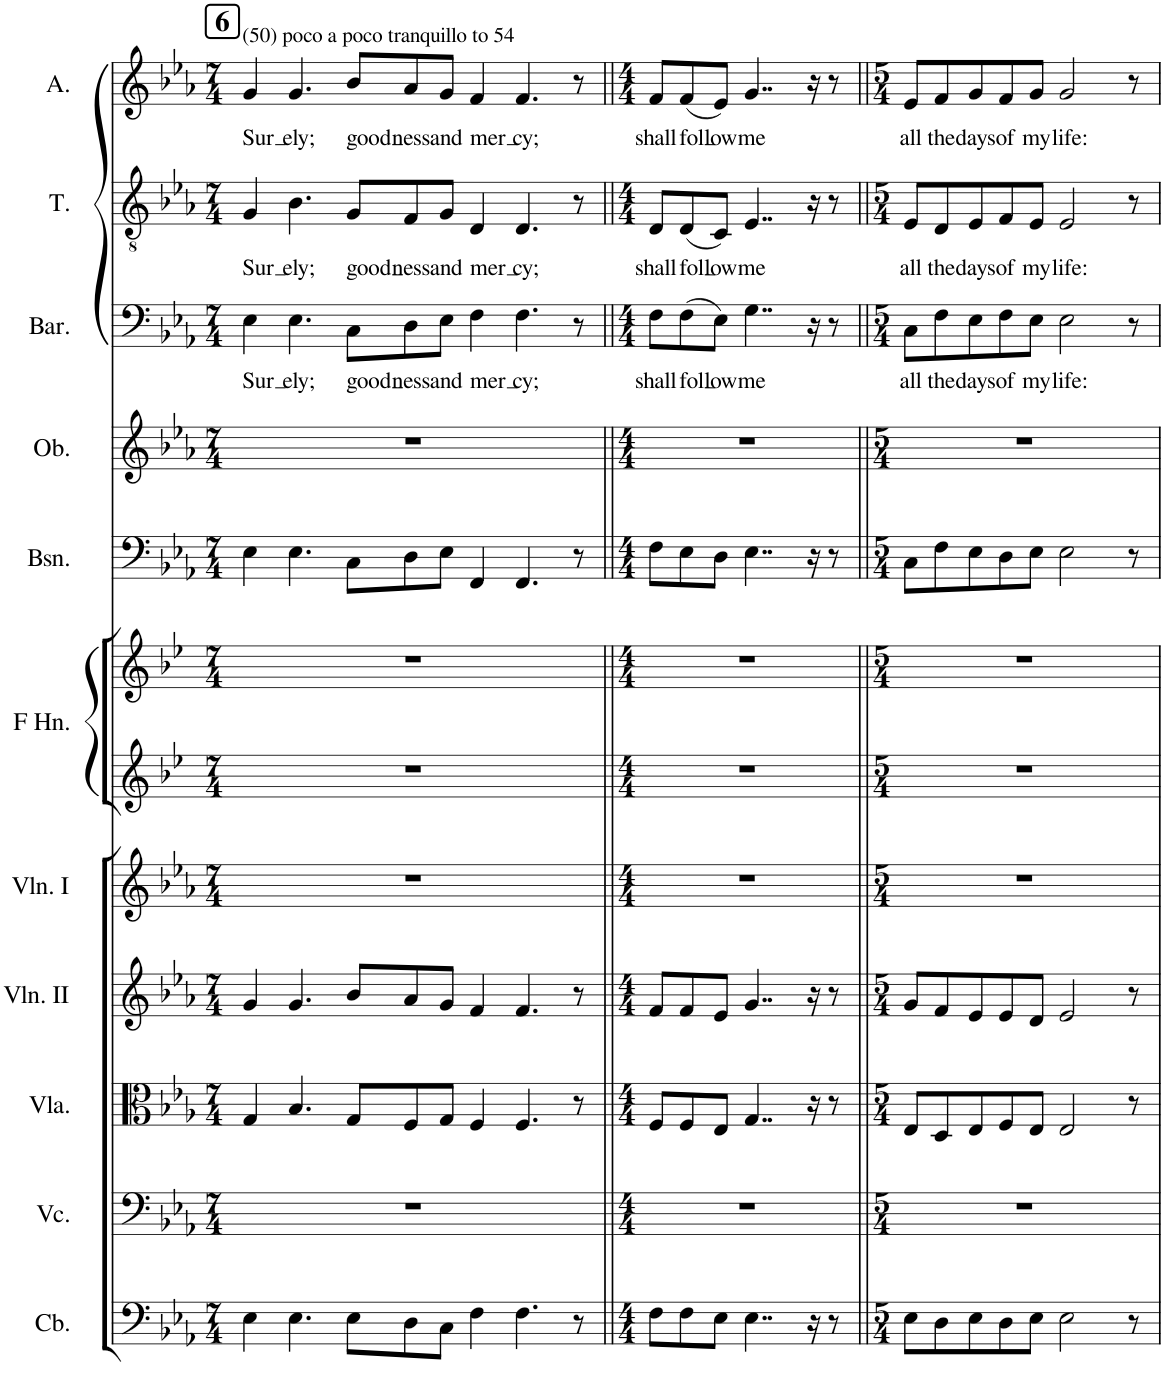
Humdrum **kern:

**kern	**kern	**kern	**kern	**kern	**kern	**kern	**kern	**kern	**kern	**text	**kern	**text	**kern	**text
*part11	*part10	*part9	*part8	*part7	*part6	*part6	*part5	*part4	*part3	*part3	*part2	*part2	*part1	*part1
*staff12	*staff11	*staff10	*staff9	*staff8	*staff7	*staff6	*staff5	*staff4	*staff3	*staff3	*staff2	*staff2	*staff1	*staff1
*I"Contrabasses	*I"Violoncellos	*I"Violas	*I"Violins II	*I"Violins I	*I"Horns in F	*	*I"Bassoons	*I"Oboes	*I"Baritone	*	*I"Tenor	*	*I"Alto	*
*I'Cb.	*I'Vc.	*I'Vla.	*I'Vln. II	*I'Vln. I	*	*	*I'Bsn.	*I'Ob.	*I'Bar.	*	*I'T.	*	*I'A.	*
!!LO:PB:g=z
*clefF4	*clefF4	*clefC3	*clefG2	*clefG2	*clefG2	*clefG2	*clefF4	*clefG2	*clefF4	*	*clefGv2	*	*clefG2	*
*Trd7c12	*	*	*	*	*Trd4c7	*Trd4c7	*	*	*	*	*	*	*	*
*k[b-e-a-]	*k[b-e-a-]	*k[b-e-a-]	*k[b-e-a-]	*k[b-e-a-]	*k[b-e-]	*k[b-e-]	*k[b-e-a-]	*k[b-e-a-]	*k[b-e-a-]	*	*k[b-e-a-]	*	*k[b-e-a-]	*
*M7/4	*M7/4	*M7/4	*M7/4	*M7/4	*M7/4	*M7/4	*M7/4	*M7/4	*M7/4	*	*M7/4	*	*M7/4	*
!!LO:REH:place=s1:a:B:cj:fs=14:t=6
=50	=50	=50	=50	=50	=50	=50	=50	=50	=50	=50	=50	=50	=50	=50
!	!	!	!	!	!	!	!	!	!	!	!	!	!LO:TX:a:t=(50) poco a poco tranquillo to 54	!
!	!	!	!	!	!	!	!	!	!	!LO:LY:b	!	!LO:LY:b	!	!LO:LY:b
4E-\	1..r	4G/	4g/	1..r	1..r	1..r	4E-\	1..r	4E-\	Sur	4G/	Sur	4g/	Sur
!	!	!	!	!	!	!	!	!	!	!LO:LY:b	!	!LO:LY:b	!	!LO:LY:b
4.E-\	.	4.B-/	4.g/	.	.	.	4.E-\	.	4.E-\	ely;	4.B-\	ely;	4.g/	ely;
!	!	!	!	!	!	!	!	!	!	!LO:LY:b	!	!LO:LY:b	!	!LO:LY:b
8E-\L	.	8G/L	8b-/L	.	.	.	8C\L	.	8C\L	good	8G/L	good	8b-/L	good
!	!	!	!	!	!	!	!	!	!	!LO:LY:b	!	!LO:LY:b	!	!LO:LY:b
8D\	.	8F/	8a-/	.	.	.	8D\	.	8D\	ness	8F/	ness	8a-/	ness
!	!	!	!	!	!	!	!	!	!	!LO:LY:b	!	!LO:LY:b	!	!LO:LY:b
8C\J	.	8G/J	8g/J	.	.	.	8E-\J	.	8E-\J	and	8G/J	and	8g/J	and
!	!	!	!	!	!	!	!	!	!	!LO:LY:b	!	!LO:LY:b	!	!LO:LY:b
4F\	.	4F/	4f/	.	.	.	4FF/	.	4F\	mer	4D/	mer	4f/	mer
!	!	!	!	!	!	!	!	!	!	!LO:LY:b	!	!LO:LY:b	!	!LO:LY:b
4.F\	.	4.F/	4.f/	.	.	.	4.FF/	.	4.F\	cy;	4.D/	cy;	4.f/	cy;
8r	.	8r	8r	.	.	.	8r	.	8r	.	8r	.	8r	.
=51||	=51||	=51||	=51||	=51||	=51||	=51||	=51||	=51||	=51||	=51||	=51||	=51||	=51||	=51||
*M4/4	*M4/4	*M4/4	*M4/4	*M4/4	*M4/4	*M4/4	*M4/4	*M4/4	*M4/4	*	*M4/4	*	*M4/4	*
!	!	!	!	!	!	!	!	!	!	!LO:LY:b	!	!LO:LY:b	!	!LO:LY:b
8F\L	1r	8F/L	8f/L	1r	1r	1r	8F\L	1r	8F\L	shall	8D/L	shall	8f/L	shall
!	!	!	!	!	!	!	!	!	!	!LO:LY:b	!	!LO:LY:b	!	!LO:LY:b
8F\	.	8F/	8f/	.	.	.	8E-\	.	(8F\	fol	(8D/	fol	(8f/	fol
!	!	!	!	!	!	!	!	!	!	!LO:LY:b	!	!LO:LY:b	!	!LO:LY:b
8E-\J	.	8E-/J	8e-/J	.	.	.	8D\J	.	8E-\J)	low	8C/J)	low	8e-/J)	low
!	!	!	!	!	!	!	!	!	!	!LO:LY:b	!	!LO:LY:b	!	!LO:LY:b
4..E-\	.	4..G/	4..g/	.	.	.	4..E-\	.	4..G\	me	4..E-/	me	4..g/	me
16r	.	16r	16r	.	.	.	16r	.	16r	.	16r	.	16r	.
8r	.	8r	8r	.	.	.	8r	.	8r	.	8r	.	8r	.
=52||	=52||	=52||	=52||	=52||	=52||	=52||	=52||	=52||	=52||	=52||	=52||	=52||	=52||	=52||
*M5/4	*M5/4	*M5/4	*M5/4	*M5/4	*M5/4	*M5/4	*M5/4	*M5/4	*M5/4	*	*M5/4	*	*M5/4	*
!	!	!	!	!	!	!	!	!	!	!LO:LY:b	!	!LO:LY:b	!	!LO:LY:b
8E-\L	4%5r	8E-/L	8g/L	4%5r	4%5r	4%5r	8C\L	4%5r	8C\L	all	8E-/L	all	8e-/L	all
!	!	!	!	!	!	!	!	!	!	!LO:LY:b	!	!LO:LY:b	!	!LO:LY:b
8D\	.	8D/	8f/	.	.	.	8F\	.	8F\	the	8D/	the	8f/	the
!	!	!	!	!	!	!	!	!	!	!LO:LY:b	!	!LO:LY:b	!	!LO:LY:b
8E-\	.	8E-/	8e-/	.	.	.	8E-\	.	8E-\	days	8E-/	days	8g/	days
!	!	!	!	!	!	!	!	!	!	!LO:LY:b	!	!LO:LY:b	!	!LO:LY:b
8D\	.	8F/	8e-/	.	.	.	8D\	.	8F\	of	8F/	of	8f/	of
!	!	!	!	!	!	!	!	!	!	!LO:LY:b	!	!LO:LY:b	!	!LO:LY:b
8E-\J	.	8E-/J	8d/J	.	.	.	8E-\J	.	8E-\J	my	8E-/J	my	8g/J	my
!	!	!	!	!	!	!	!	!	!	!LO:LY:b	!	!LO:LY:b	!	!LO:LY:b
2E-\	.	2E-/	2e-/	.	.	.	2E-\	.	2E-\	life:	2E-/	life:	2g/	life:
8r	.	8r	8r	.	.	.	8r	.	8r	.	8r	.	8r	.
=	=	=	=	=	=	=	=	=	=	=	=	=	=	=
*-	*-	*-	*-	*-	*-	*-	*-	*-	*-	*-	*-	*-	*-	*-
